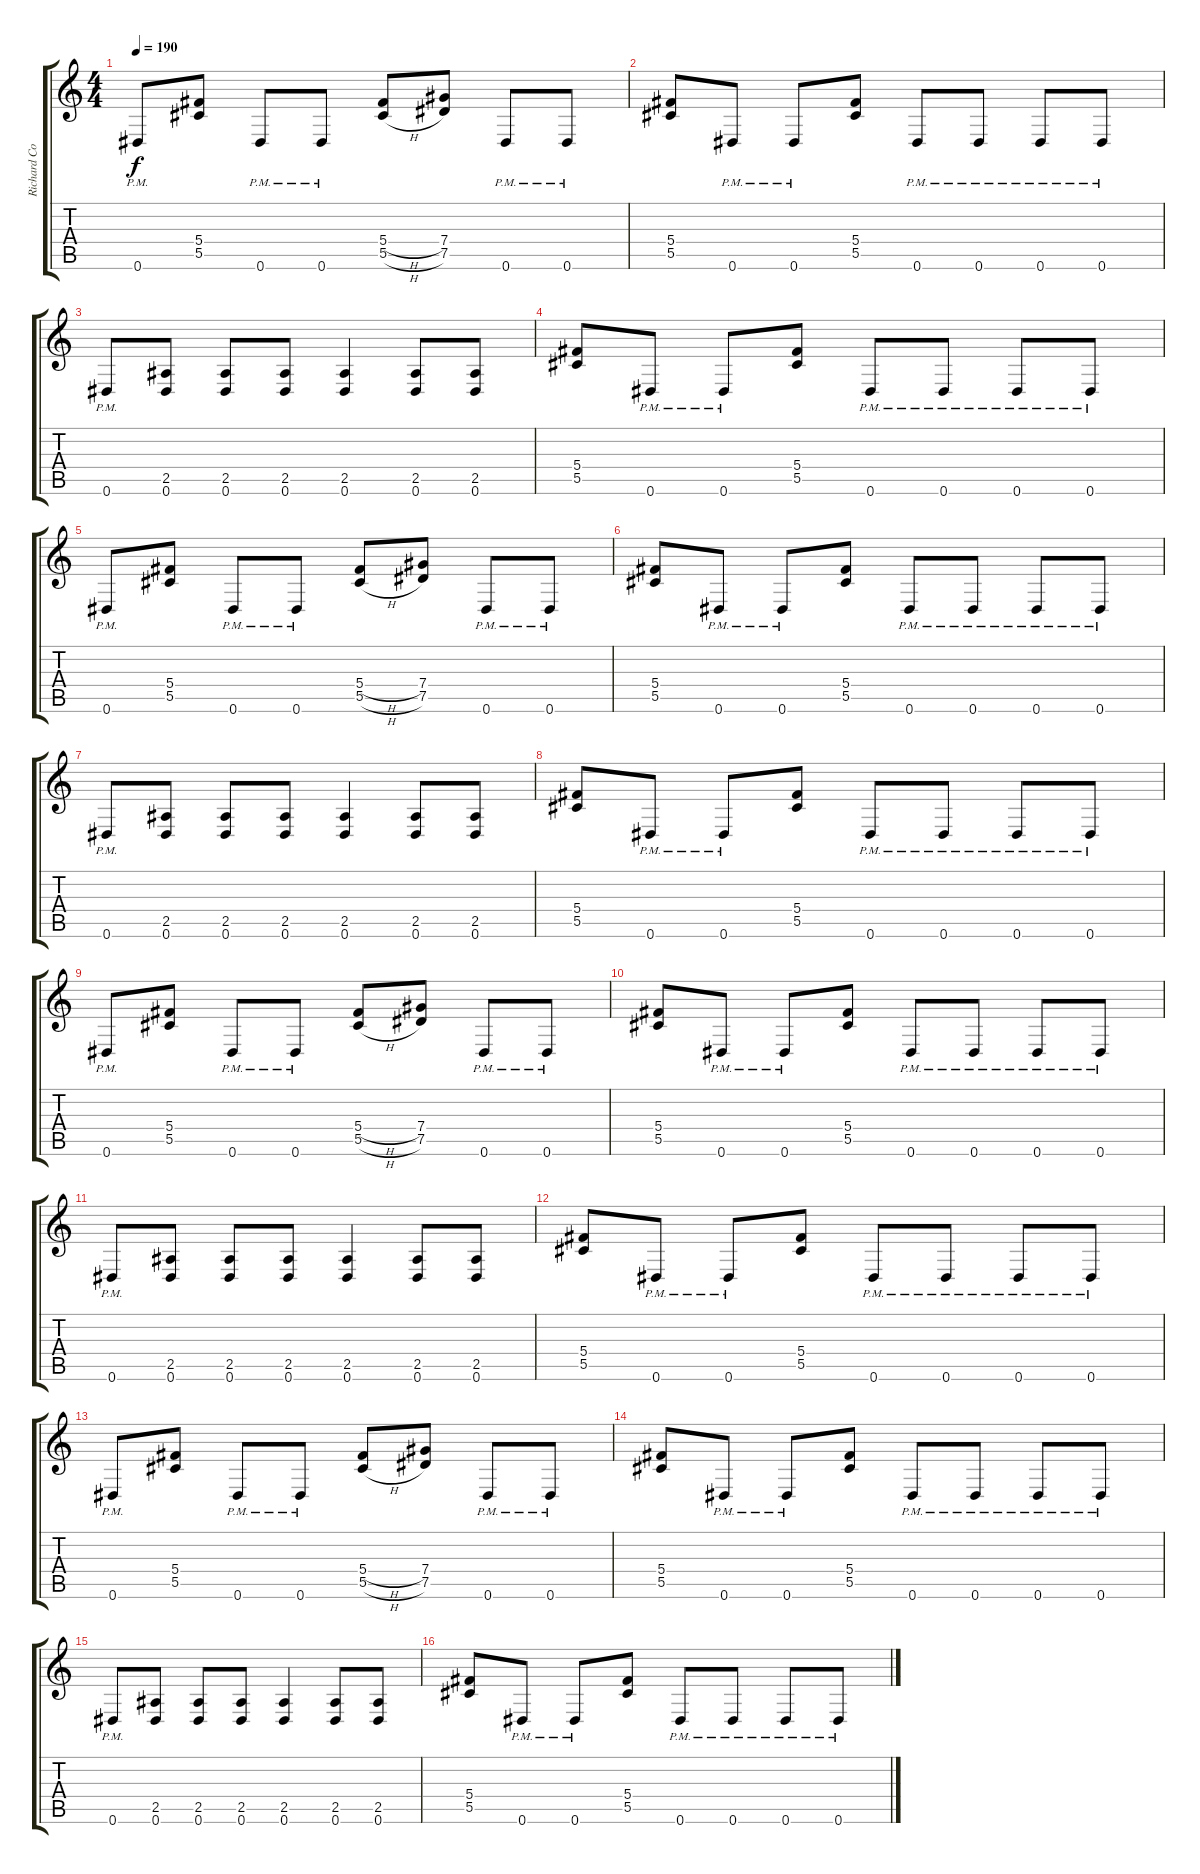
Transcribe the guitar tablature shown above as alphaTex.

\track ("Richard Corpse" "Richard Co") {instrument overdrivenguitar}
\staff {score tabs}
\tuning (Eb4 Bb3 Gb3 Db3 Ab2 Eb2) {hide}
\ts (4 4)
\tempo 190
\clef g2
\ks c
0.6{pm}.8{dy f} (5.4 5.5).8 0.6{pm}.8 0.6{pm}.8 (5.4{h} 5.5{h}).8 (7.4 7.5).8 0.6{pm}.8 0.6{pm}.8 |
(5.4 5.5).8 0.6{pm}.8 0.6{pm}.8 (5.4 5.5).8 0.6{pm}.8 0.6{pm}.8 0.6{pm}.8 0.6{pm}.8 |
0.6{pm}.8 (2.5 0.6).8 (2.5 0.6).8 (2.5 0.6).8 (2.5 0.6).4 (2.5 0.6).8 (2.5 0.6).8 |
(5.4 5.5).8 0.6{pm}.8 0.6{pm}.8 (5.4 5.5).8 0.6{pm}.8 0.6{pm}.8 0.6{pm}.8 0.6{pm}.8 |
0.6{pm}.8 (5.4 5.5).8 0.6{pm}.8 0.6{pm}.8 (5.4{h} 5.5{h}).8 (7.4 7.5).8 0.6{pm}.8 0.6{pm}.8 |
(5.4 5.5).8 0.6{pm}.8 0.6{pm}.8 (5.4 5.5).8 0.6{pm}.8 0.6{pm}.8 0.6{pm}.8 0.6{pm}.8 |
0.6{pm}.8 (2.5 0.6).8 (2.5 0.6).8 (2.5 0.6).8 (2.5 0.6).4 (2.5 0.6).8 (2.5 0.6).8 |
(5.4 5.5).8 0.6{pm}.8 0.6{pm}.8 (5.4 5.5).8 0.6{pm}.8 0.6{pm}.8 0.6{pm}.8 0.6{pm}.8 |
0.6{pm}.8 (5.4 5.5).8 0.6{pm}.8 0.6{pm}.8 (5.4{h} 5.5{h}).8 (7.4 7.5).8 0.6{pm}.8 0.6{pm}.8 |
(5.4 5.5).8 0.6{pm}.8 0.6{pm}.8 (5.4 5.5).8 0.6{pm}.8 0.6{pm}.8 0.6{pm}.8 0.6{pm}.8 |
0.6{pm}.8 (2.5 0.6).8 (2.5 0.6).8 (2.5 0.6).8 (2.5 0.6).4 (2.5 0.6).8 (2.5 0.6).8 |
(5.4 5.5).8 0.6{pm}.8 0.6{pm}.8 (5.4 5.5).8 0.6{pm}.8 0.6{pm}.8 0.6{pm}.8 0.6{pm}.8 |
0.6{pm}.8 (5.4 5.5).8 0.6{pm}.8 0.6{pm}.8 (5.4{h} 5.5{h}).8 (7.4 7.5).8 0.6{pm}.8 0.6{pm}.8 |
(5.4 5.5).8 0.6{pm}.8 0.6{pm}.8 (5.4 5.5).8 0.6{pm}.8 0.6{pm}.8 0.6{pm}.8 0.6{pm}.8 |
0.6{pm}.8 (2.5 0.6).8 (2.5 0.6).8 (2.5 0.6).8 (2.5 0.6).4 (2.5 0.6).8 (2.5 0.6).8 |
(5.4 5.5).8 0.6{pm}.8 0.6{pm}.8 (5.4 5.5).8 0.6{pm}.8 0.6{pm}.8 0.6{pm}.8 0.6{pm}.8
